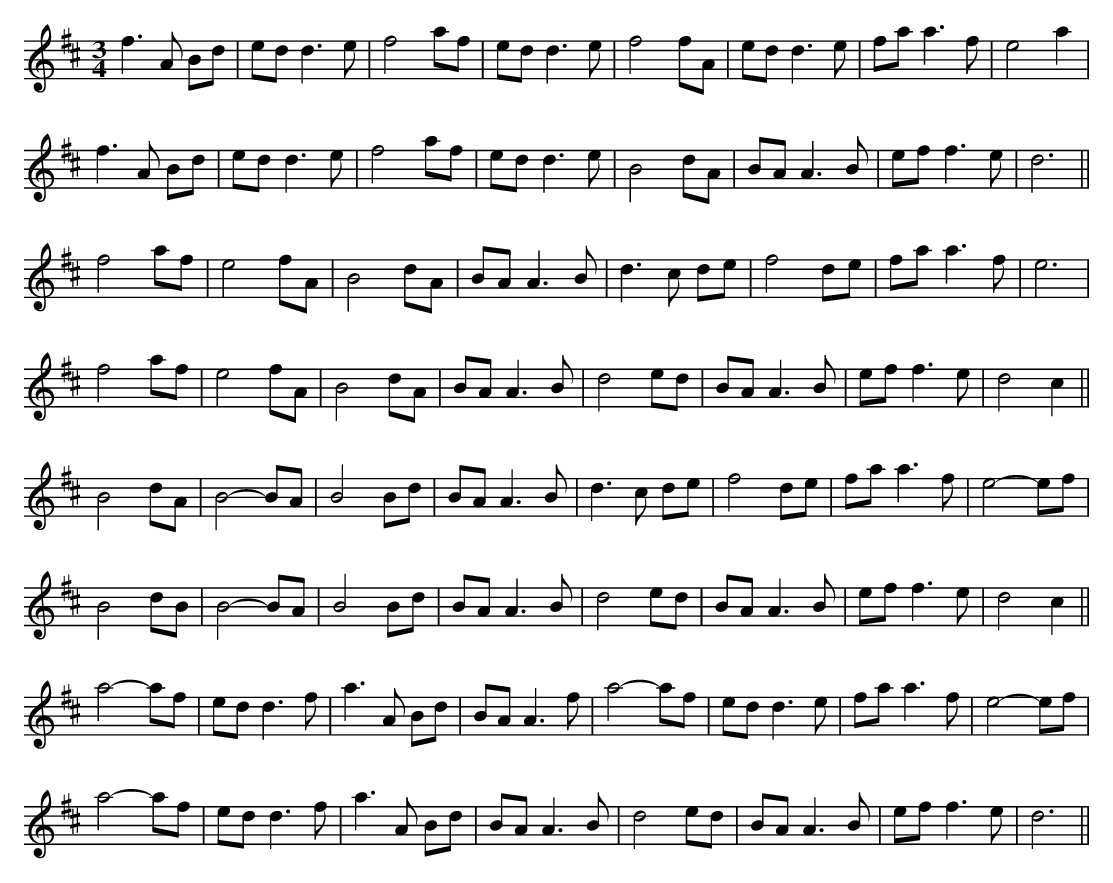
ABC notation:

X:1
M:3/4
K:D
f3 A Bd|ed d3 e|f4 af|ed d3 e|f4 fA|ed d3 e|fa a3 f|e4 a2|
f3 A Bd|ed d3 e|f4 af|ed d3 e|B4 dA|BA A3 B|ef f3 e|d6||
f4 af|e4 fA|B4 dA|BA A3 B|d3 c de|f4 de|fa a3 f|e6|
f4 af|e4 fA|B4 dA|BA A3 B|d4 ed|BA A3 B|ef f3 e|d4 c2||
B4 dA|B4 -BA|B4 Bd|BA A3 B|d3 c de|f4 de|fa a3 f|e4 -ef|
B4 dB|B4 -BA|B4 Bd|BA A3 B|d4 ed|BA A3 B|ef f3 e|d4 c2||
a4 -af|ed d3 f|a3 A Bd|BA A3 f|a4 -af|ed d3 e|fa a3 f|e4 -ef|
a4 -af|ed d3 f|a3 A Bd|BA A3 B|d4 ed|BA A3 B|ef f3 e|d6||
